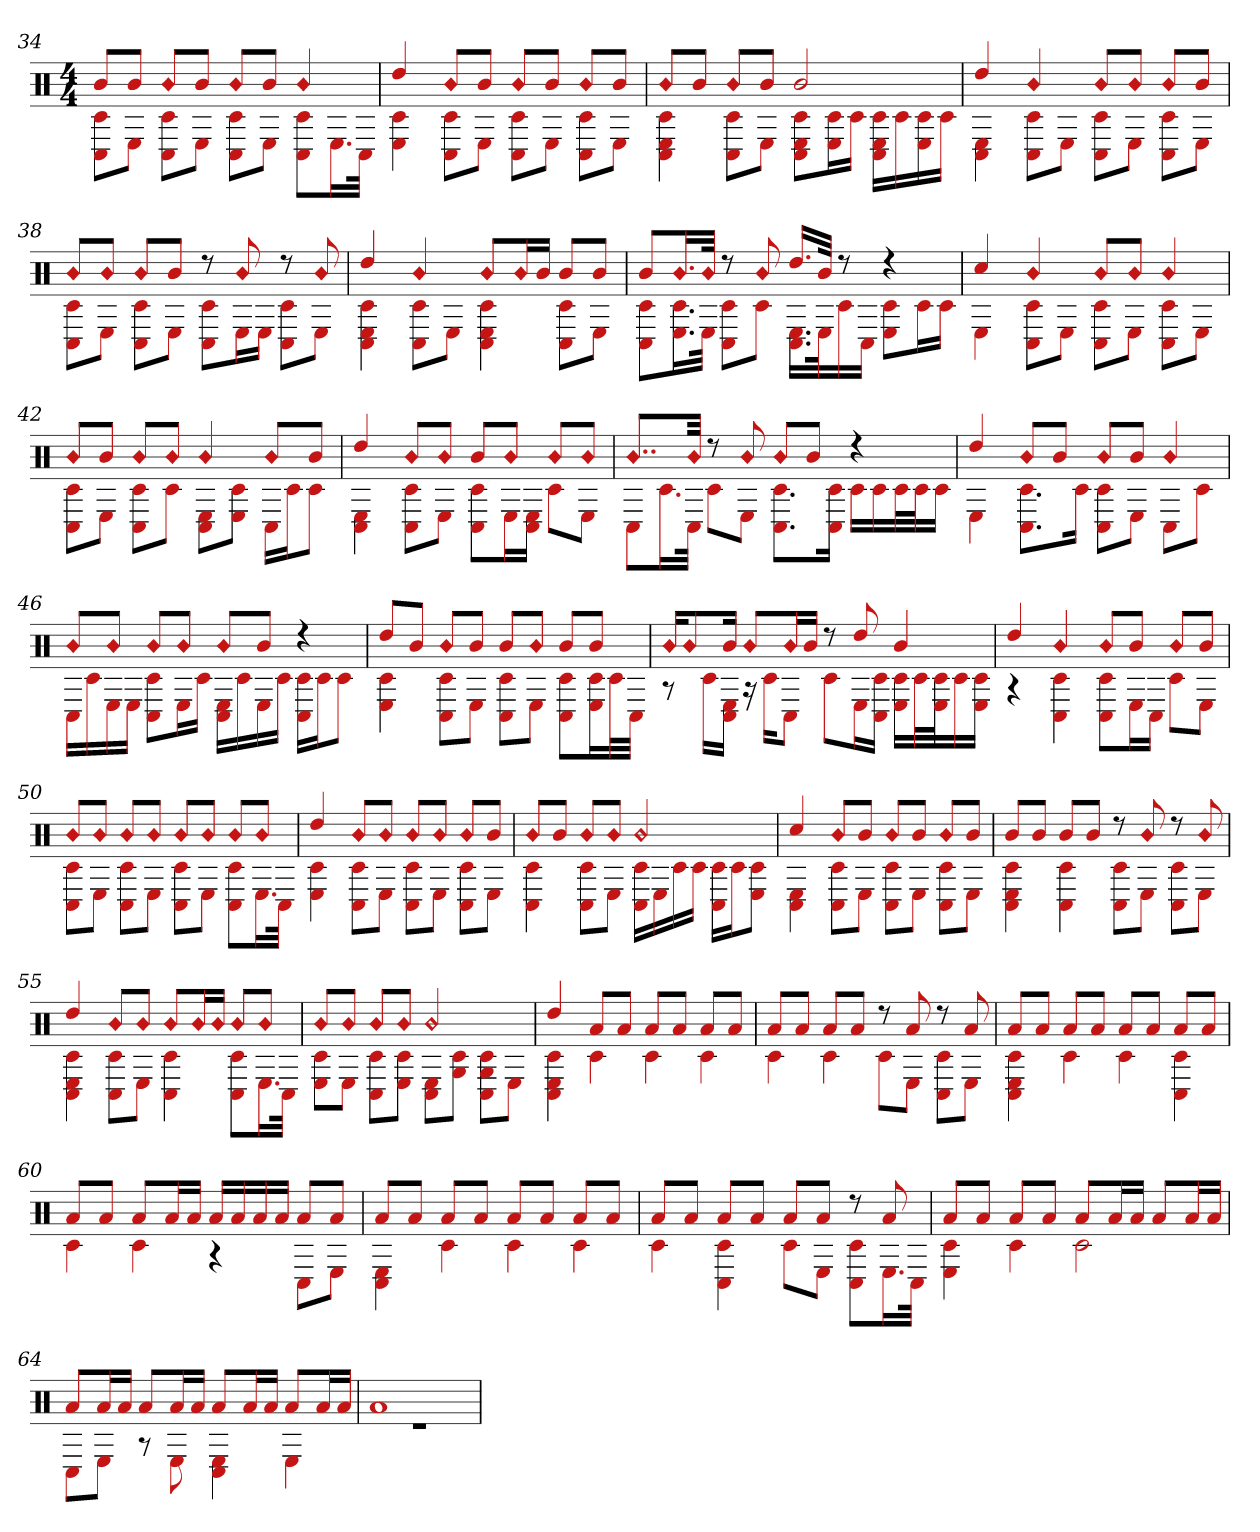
**kern
*part1
*staff1
*clefX
*k[]
*M4/4
=34
!LO:N:head=diamond
*^
8bL	8C# 8c#L
8bJ	8EJ
!LO:N:head=diamond	!
8bL	8C# 8c#L
8bJ	8EJ
!LO:N:head=diamond	!
8bL	8C# 8c#L
8bJ	8EJ
!LO:N:head=diamond	!
4b	8C# 8c#L
.	16.EL
.	32C#JJk
=35	=35
4dd	4c# 4E
!LO:N:head=diamond	!
8bL	8C# 8c#L
8bJ	8EJ
!LO:N:head=diamond	!
8bL	8C# 8c#L
8bJ	8EJ
!LO:N:head=diamond	!
8bL	8C# 8c#L
8bJ	8EJ
=36	=36
!LO:N:head=diamond	!
8bL	4C# 4c# 4E
8bJ	.
!LO:N:head=diamond	!
8bL	8C# 8c#L
8bJ	8EJ
2b	8C# 8c# 8EL
.	16E 16c#L
.	16c#JJ
.	16C# 16c# 16ELL
.	16c#
.	16E 16c#
.	16c#JJ
=37	=37
4dd	4C# 4E
!LO:N:head=diamond	!
4b	8C# 8c#L
.	8EJ
!LO:N:head=diamond	!
8bL	8C# 8c#L
!LO:N:head=diamond	!
8bJ	8EJ
!LO:N:head=diamond	!
8bL	8C# 8c#L
8bJ	8EJ
=38	=38
!LO:N:head=diamond	!
8bL	8C# 8c#L
!LO:N:head=diamond	!
8bJ	8EJ
!LO:N:head=diamond	!
8bL	8C# 8c#L
8bJ	8EJ
8r	8C# 8c#L
!LO:N:head=diamond	!
8b	16EL
.	16EJJ
8r	8C# 8c#L
!LO:N:head=diamond	!
8b	8EJ
=39	=39
4dd	4C# 4c# 4E
!LO:N:head=diamond	!
4b	8C# 8c#L
.	8EJ
!LO:N:head=diamond	!
8bL	4C# 4c# 4E
!LO:N:head=diamond	!
16bL	.
16bJJ	.
8bL	8C# 8c#L
8bJ	8EJ
=40	=40
8bL	8C# 8c#L
!LO:N:head=diamond	!
16.bL	16.E 16.c#L
!LO:N:head=diamond	!
32bJJk	32EJJk
8r	8C# 8c#L
!LO:N:head=diamond	!
8b	8c#J
16.ddLL	16.C# 16.ELL
32bJJk	32Ek
8r	16c#
.	16C#JJ
4r	8E 8c#L
.	16c#L
.	16c#JJ
=41	=41
4cc#	4E
!LO:N:head=diamond	!
4b	8C# 8c#L
.	8EJ
!LO:N:head=diamond	!
8bL	8C# 8c#L
!LO:N:head=diamond	!
8bJ	8EJ
!LO:N:head=diamond	!
4b	8C# 8c#L
.	8EJ
=42	=42
!LO:N:head=diamond	!
8bL	8C# 8c#L
8bJ	8EJ
!LO:N:head=diamond	!
8bL	8C# 8c#L
!LO:N:head=diamond	!
8bJ	8c#J
!LO:N:head=diamond	!
4b	8C# 8EL
.	8c# 8EJ
!LO:N:head=diamond	!
8bL	16C#LL
.	16c#J
8bJ	8c#J
=43	=43
4dd	4C# 4E
!LO:N:head=diamond	!
8bL	8C# 8c#L
!LO:N:head=diamond	!
8bJ	8EJ
8bL	8C# 8c#L
!LO:N:head=diamond	!
8bJ	16EL
.	16E 16C#JJ
!LO:N:head=diamond	!
8bL	8c#L
!LO:N:head=diamond	!
8bJ	8EJ
=44	=44
!LO:N:head=diamond	!
8..bL	8C#L
.	16.c#L
!LO:N:head=diamond	!
32bJkk	32C#JJk
8r	8c#L
!LO:N:head=diamond	!
8b	8EJ
!LO:N:head=diamond	!
8bL	8.C# 8.c#L
8bJ	.
.	16c# 16C#Jk
4r	16c#LL
.	16c#
.	32c#L
.	32c#J
.	16c#JJ
=45	=45
4dd	4E
!LO:N:head=diamond	!
8bL	8.C# 8.c#L
8bJ	.
.	16c#Jk
!LO:N:head=diamond	!
8bL	8C# 8c#L
8bJ	8EJ
!LO:N:head=diamond	!
4b	8C#L
.	8c#J
=46	=46
!LO:N:head=diamond	!
8bL	16C#LL
.	16c#
!LO:N:head=diamond	!
8bJ	16E
.	16EJJ
!LO:N:head=diamond	!
8bL	8C# 8c#L
!LO:N:head=diamond	!
8bJ	16EL
.	16c#JJ
!LO:N:head=diamond	!
8bL	16C# 16ELL
.	16c#
8bJ	16E
.	16c#JJ
4r	16C# 16c#LL
.	16c#J
.	8c#J
=47	=47
8ddL	4E 4c#
8bJ	.
!LO:N:head=diamond	!
8bL	8C# 8c#L
8bJ	8EJ
8bL	8C# 8c#L
!LO:N:head=diamond	!
8bJ	8EJ
8bL	8C# 8c#L
8bJ	16c# 16EL
.	32c#L
.	32C#JJJ
=48	=48
!LO:N:head=diamond	!
16bKL	8r
!LO:N:head=diamond	!
8b	.
.	16c#LL
16bJk	16C# 16EJJ
!LO:N:head=diamond	!
8bL	16r
.	16c#KL
!LO:N:head=diamond	!
16bL	8C#J
16bJJ	.
8r	8c#L
8dd	16EL
.	16c# 16C#JJ
4b	16E 16c#LL
.	32c#L
.	32E 32c#J
.	16c#
.	16c# 16EJJ
=49	=49
4dd	4r
!LO:N:head=diamond	!
4b	4C# 4c#
!LO:N:head=diamond	!
8bL	8C# 8c#L
8bJ	16EL
.	16C#JJ
!LO:N:head=diamond	!
8bL	8c#L
8bJ	8EJ
=50	=50
!LO:N:head=diamond	!
8bL	8C# 8c#L
!LO:N:head=diamond	!
8bJ	8EJ
!LO:N:head=diamond	!
8bL	8C# 8c#L
!LO:N:head=diamond	!
8bJ	8EJ
!LO:N:head=diamond	!
8bL	8C# 8c#L
!LO:N:head=diamond	!
8bJ	8EJ
!LO:N:head=diamond	!
8bL	8C# 8c#L
!LO:N:head=diamond	!
8bJ	16.EL
.	32C#JJk
=51	=51
4dd	4c# 4E
!LO:N:head=diamond	!
8bL	8C# 8c#L
!LO:N:head=diamond	!
8bJ	8EJ
!LO:N:head=diamond	!
8bL	8c# 8C#L
!LO:N:head=diamond	!
8bJ	8EJ
!LO:N:head=diamond	!
8bL	8C# 8c#L
8bJ	8EJ
=52	=52
!LO:N:head=diamond	!
8bL	4C# 4c#
8bJ	.
!LO:N:head=diamond	!
8bL	8C# 8c#L
!LO:N:head=diamond	!
8bJ	8EJ
!LO:N:head=diamond	!
2b	16C# 16c#LL
.	16E
.	16c#
.	16c#JJ
.	16C# 16c#LL
.	16c#J
.	8E 8c#J
=53	=53
4cc#	4C# 4E
!LO:N:head=diamond	!
8bL	8C# 8c#L
8bJ	8EJ
!LO:N:head=diamond	!
8bL	8C# 8c#L
8bJ	8EJ
!LO:N:head=diamond	!
8bL	8C# 8c#L
8bJ	8EJ
=54	=54
8bL	4C# 4E 4c#
8bJ	.
8bL	4C# 4c#
8bJ	.
8r	8C# 8c#L
!LO:N:head=diamond	!
8b	8EJ
8r	8C# 8c#L
!LO:N:head=diamond	!
8b	8EJ
=55	=55
4dd	4C# 4c# 4E
!LO:N:head=diamond	!
8bL	8C# 8c#L
!LO:N:head=diamond	!
8bJ	8EJ
!LO:N:head=diamond	!
8bL	4C# 4c#
!LO:N:head=diamond	!
16bL	.
!LO:N:head=diamond	!
16bJJ	.
!LO:N:head=diamond	!
8bL	8c# 8C#L
!LO:N:head=diamond	!
8bJ	16.EL
.	32C#JJk
=56	=56
!LO:N:head=diamond	!
8bL	8c# 8EL
!LO:N:head=diamond	!
8bJ	8EJ
!LO:N:head=diamond	!
8bL	8C# 8c#L
!LO:N:head=diamond	!
8bJ	8E 8c#J
!LO:N:head=diamond	!
2b	8C# 8EL
.	8c# 8GJ
.	8C# 8c# 8GL
.	8EJ
=57	=57
4dd	4E 4c# 4C#
8aL	4c#
8aJ	.
8aL	4c#
8aJ	.
8aL	4c#
8aJ	.
=58	=58
8aL	4c#
8aJ	.
8aL	4c#
8aJ	.
8r	8c#L
8a	8EJ
8r	8C# 8c#L
8a	8EJ
=59	=59
8aL	4C# 4c# 4E
8aJ	.
8aL	4c#
8aJ	.
8aL	4c#
8aJ	.
8aL	4C# 4c#
8aJ	.
=60	=60
8aL	4c#
8aJ	.
8aL	4c#
16aL	.
16aJJ	.
16aLL	4r
16a	.
16a	.
16aJJ	.
8aL	8C#L
8aJ	8EJ
=61	=61
8aL	4C# 4E
8aJ	.
8aL	4c#
8aJ	.
8aL	4c#
8aJ	.
8aL	4c#
8aJ	.
=62	=62
8aL	4c#
8aJ	.
8aL	4C# 4c#
8aJ	.
8aL	8c#L
8aJ	8EJ
8r	8C# 8c#L
8a	16.EL
.	32C#JJk
=63	=63
8aL	4c# 4E
8aJ	.
8aL	4c#
8aJ	.
8aL	2c#
16aL	.
16aJJ	.
8aL	.
16aL	.
16aJJ	.
=64	=64
8aL	8C#L
16aL	8EJ
16aJJ	.
8aL	8r
16aL	8E
16aJJ	.
8aL	4C# 4E
16aL	.
16aJJ	.
8aL	4E
16aL	.
16aJJ	.
=65	=65
1a	1r
*v	*v
=
*-
